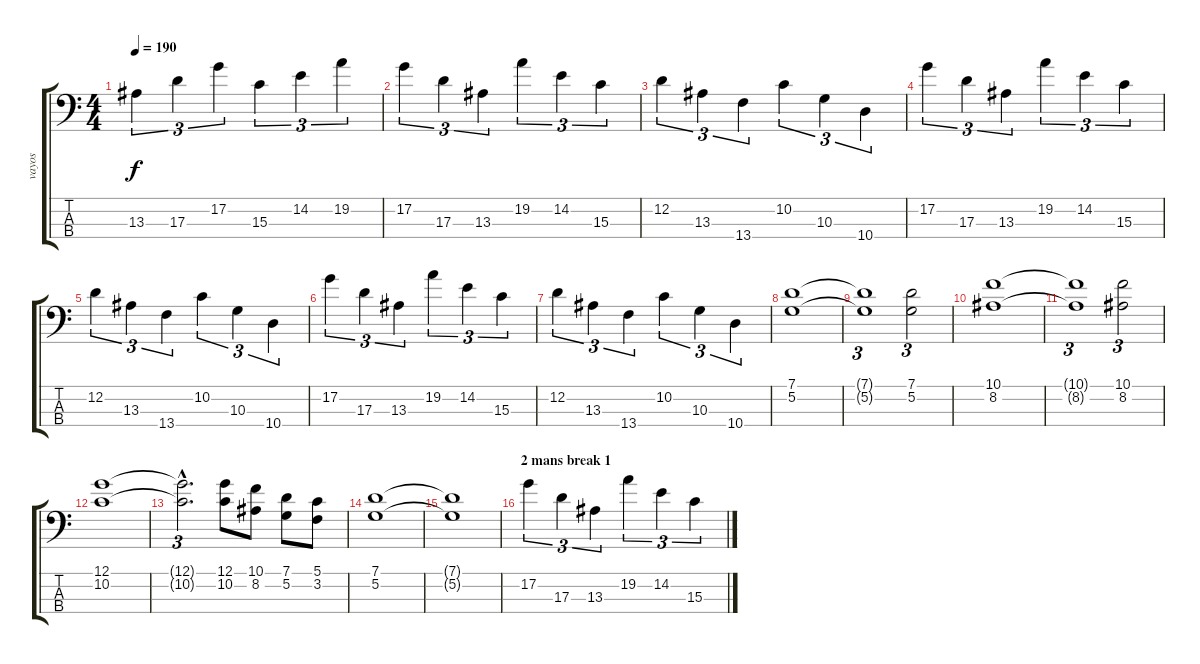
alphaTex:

\track ("vayos" "vayos") {instrument electricbassfinger}
\staff {score tabs}
\tuning (G2 D2 A1 E1) {hide}
\ts (4 4)
\tempo 190
\clef f4
\ks c
13.3.4{tu (3 2) dy f} 17.3.4{tu (3 2)} 17.2.4{tu (3 2)} 15.3.4{tu (3 2)} 14.2.4{tu (3 2)} 19.2.4{tu (3 2)} |
17.2.4{tu (3 2)} 17.3.4{tu (3 2)} 13.3.4{tu (3 2)} 19.2.4{tu (3 2)} 14.2.4{tu (3 2)} 15.3.4{tu (3 2)} |
12.2.4{tu (3 2)} 13.3.4{tu (3 2)} 13.4.4{tu (3 2)} 10.2.4{tu (3 2)} 10.3.4{tu (3 2)} 10.4.4{tu (3 2)} |
17.2.4{tu (3 2)} 17.3.4{tu (3 2)} 13.3.4{tu (3 2)} 19.2.4{tu (3 2)} 14.2.4{tu (3 2)} 15.3.4{tu (3 2)} |
12.2.4{tu (3 2)} 13.3.4{tu (3 2)} 13.4.4{tu (3 2)} 10.2.4{tu (3 2)} 10.3.4{tu (3 2)} 10.4.4{tu (3 2)} |
17.2.4{tu (3 2)} 17.3.4{tu (3 2)} 13.3.4{tu (3 2)} 19.2.4{tu (3 2)} 14.2.4{tu (3 2)} 15.3.4{tu (3 2)} |
12.2.4{tu (3 2)} 13.3.4{tu (3 2)} 13.4.4{tu (3 2)} 10.2.4{tu (3 2)} 10.3.4{tu (3 2)} 10.4.4{tu (3 2)} |
(7.1 5.2).1 |
(7.1{t} 5.2{t}).1{tu (3 2)} (7.1 5.2).2{tu (3 2)} |
(10.1 8.2).1 |
(10.1{t} 8.2{t}).1{tu (3 2)} (10.1 8.2).2{tu (3 2)} |
(12.1 10.2).1 |
(12.1{hac t} 10.2{hac t}).2{d tu (3 2)} (12.1 10.2).8 (10.1 8.2).8 (7.1 5.2).8 (5.1 3.2).8 |
(7.1 5.2).1 |
(7.1{t} 5.2{t}).1 |
\section ("" "2 mans break 1")
17.2.4{tu (3 2)} 17.3.4{tu (3 2)} 13.3.4{tu (3 2)} 19.2.4{tu (3 2)} 14.2.4{tu (3 2)} 15.3.4{tu (3 2)}
